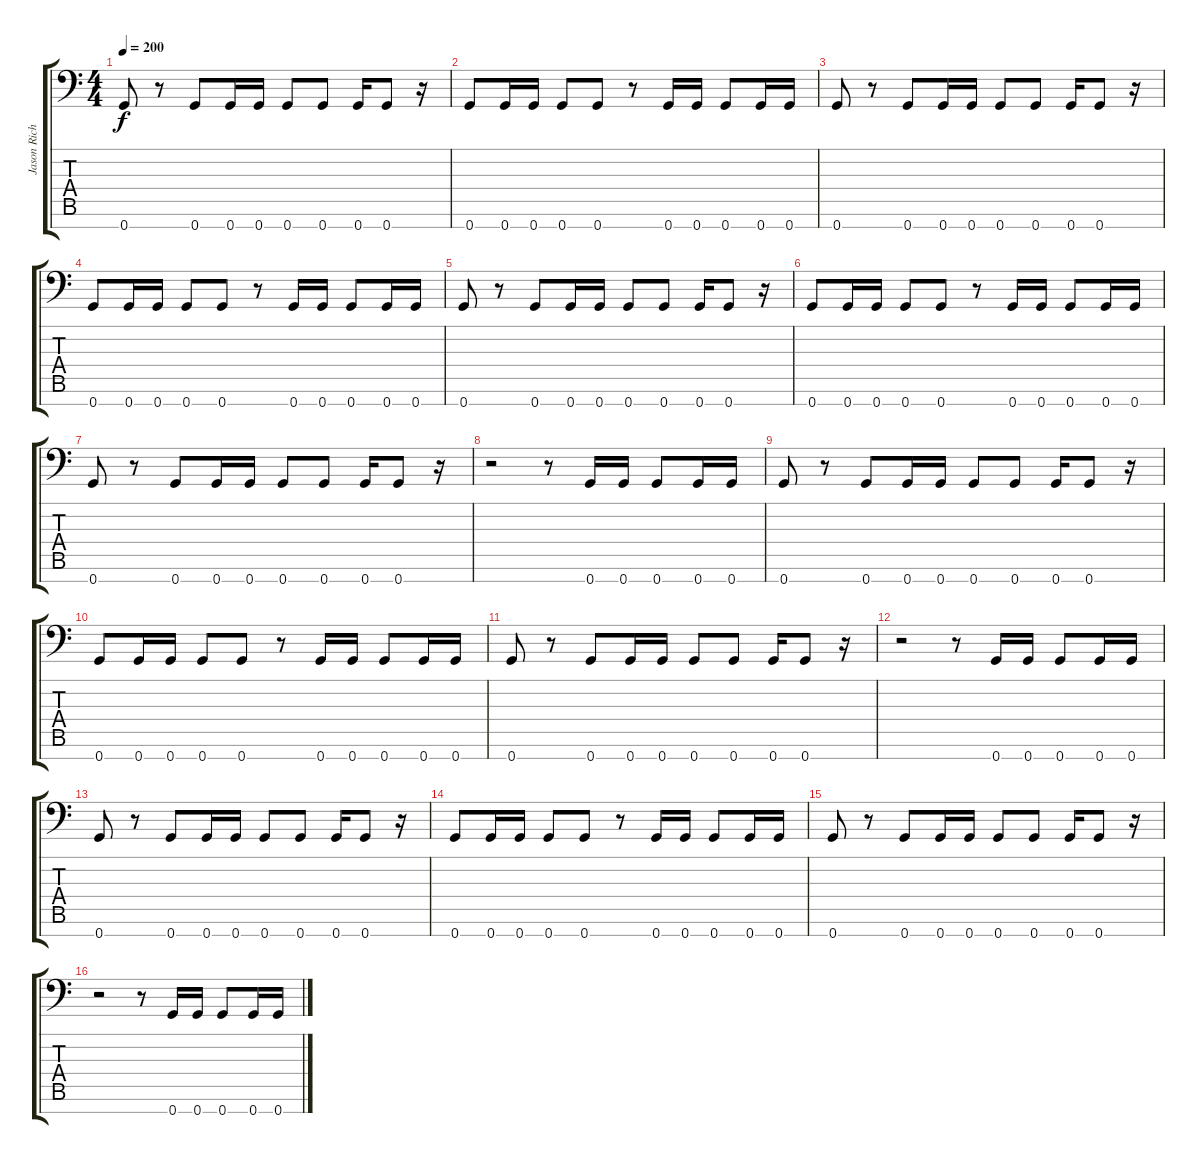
\track ("Jason Richardson - guitar" "Jason Rich") {instrument distortionguitar}
\staff {score tabs}
\tuning (D4 A3 F3 C3 G2 D2 G1) {hide}
\ts (4 4)
\tempo 200
\clef f4
\ks c
0.7.8{dy f} r.8 0.7.8 0.7.16 0.7.16 0.7.8 0.7.8 0.7.16 0.7.8 r.16 |
0.7.8 0.7.16 0.7.16 0.7.8 0.7.8 r.8 0.7.16 0.7.16 0.7.8 0.7.16 0.7.16 |
0.7.8 r.8 0.7.8 0.7.16 0.7.16 0.7.8 0.7.8 0.7.16 0.7.8 r.16 |
0.7.8 0.7.16 0.7.16 0.7.8 0.7.8 r.8 0.7.16 0.7.16 0.7.8 0.7.16 0.7.16 |
0.7.8 r.8 0.7.8 0.7.16 0.7.16 0.7.8 0.7.8 0.7.16 0.7.8 r.16 |
0.7.8 0.7.16 0.7.16 0.7.8 0.7.8 r.8 0.7.16 0.7.16 0.7.8 0.7.16 0.7.16 |
0.7.8 r.8 0.7.8 0.7.16 0.7.16 0.7.8 0.7.8 0.7.16 0.7.8 r.16 |
r.2 r.8 0.7.16 0.7.16 0.7.8 0.7.16 0.7.16 |
0.7.8 r.8 0.7.8 0.7.16 0.7.16 0.7.8 0.7.8 0.7.16 0.7.8 r.16 |
0.7.8 0.7.16 0.7.16 0.7.8 0.7.8 r.8 0.7.16 0.7.16 0.7.8 0.7.16 0.7.16 |
0.7.8 r.8 0.7.8 0.7.16 0.7.16 0.7.8 0.7.8 0.7.16 0.7.8 r.16 |
r.2 r.8 0.7.16 0.7.16 0.7.8 0.7.16 0.7.16 |
0.7.8 r.8 0.7.8 0.7.16 0.7.16 0.7.8 0.7.8 0.7.16 0.7.8 r.16 |
0.7.8 0.7.16 0.7.16 0.7.8 0.7.8 r.8 0.7.16 0.7.16 0.7.8 0.7.16 0.7.16 |
0.7.8 r.8 0.7.8 0.7.16 0.7.16 0.7.8 0.7.8 0.7.16 0.7.8 r.16 |
r.2 r.8 0.7.16 0.7.16 0.7.8 0.7.16 0.7.16
